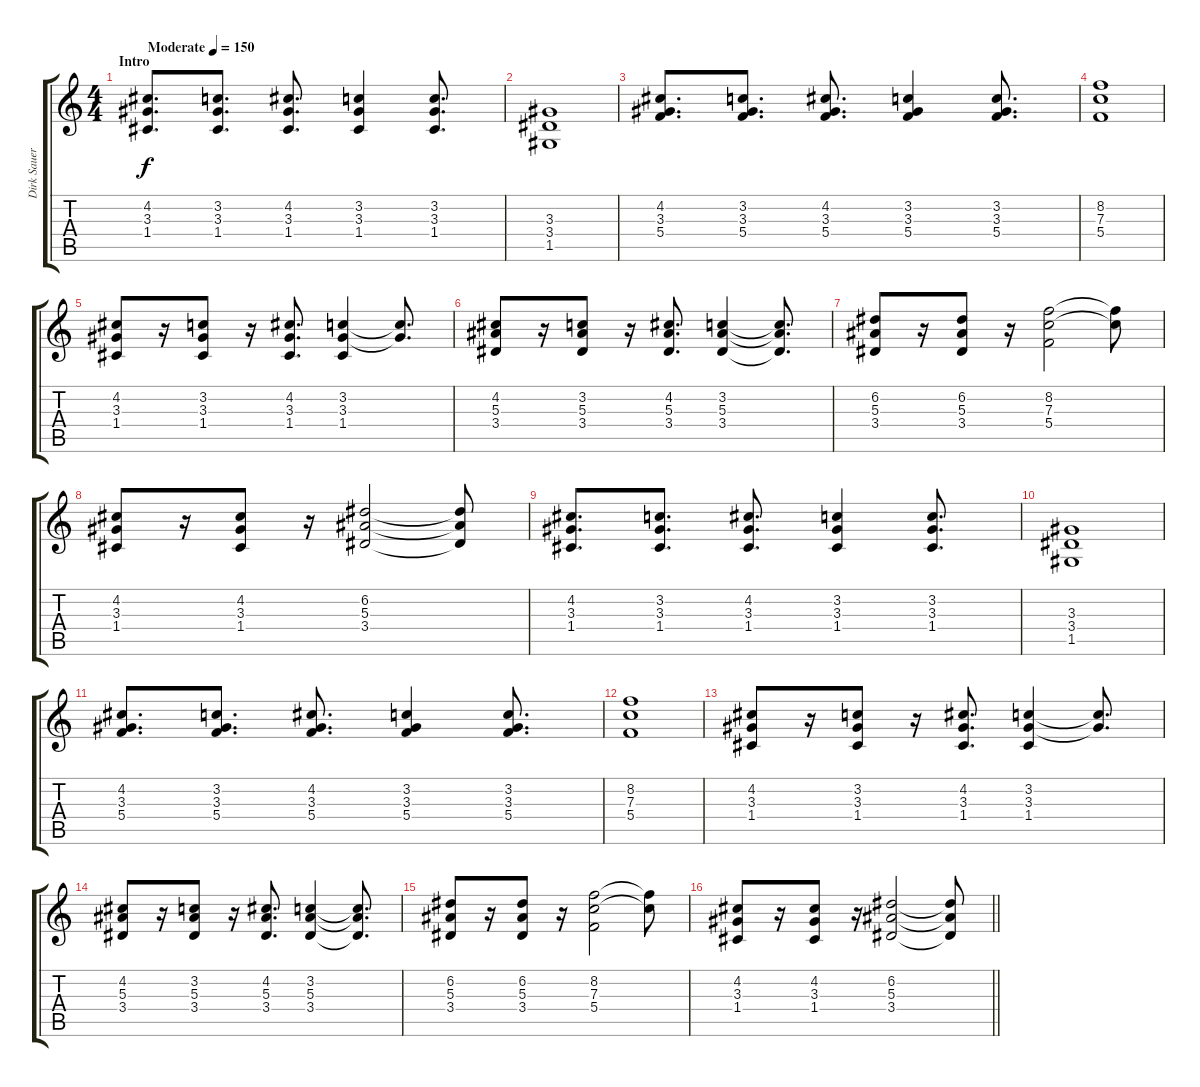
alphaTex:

\track ("Dirk Sauer - Rhythm guitar" "Dirk Sauer") {instrument distortionguitar}
\staff {score tabs}
\tuning (D4 A3 F3 C3 G2 D2) {hide}
\ts (4 4)
\section ("" "Intro")
\tempo (150 "Moderate")
\clef g2
\ks c
(4.2 3.3 1.4).8{d dy f instrument distortionguitar} (3.2 3.3 1.4).8{d} (4.2 3.3 1.4).8{d} (3.2 3.3 1.4).4 (3.2 3.3 1.4).8{d} |
(3.3 3.4 1.5).1 |
(4.2 3.3 5.4).8{d} (3.2 3.3 5.4).8{d} (4.2 3.3 5.4).8{d} (3.2 3.3 5.4).4 (3.2 3.3 5.4).8{d} |
(8.2 7.3 5.4).1 |
(4.2 3.3 1.4).8 r.16 (3.2 3.3 1.4).8 r.16 (4.2 3.3 1.4).8{d} (3.2 3.3 1.4).4 (3.2{t} 3.3{t}).8{d} |
(4.2 5.3 3.4).8 r.16 (3.2 5.3 3.4).8 r.16 (4.2 5.3 3.4).8{d} (3.2 5.3 3.4).4 (3.2{t} 5.3{t} 3.4{t}).8{d} |
(6.2 5.3 3.4).8 r.16 (6.2 5.3 3.4).8 r.16 (8.2 7.3 5.4).2 (8.2{t} 7.3{t}).8 |
(4.2 3.3 1.4).8 r.16 (4.2 3.3 1.4).8 r.16 (6.2 5.3 3.4).2 (6.2{t} 5.3{t} 3.4{t}).8 |
(4.2 3.3 1.4).8{d} (3.2 3.3 1.4).8{d} (4.2 3.3 1.4).8{d} (3.2 3.3 1.4).4 (3.2 3.3 1.4).8{d} |
(3.3 3.4 1.5).1 |
(4.2 3.3 5.4).8{d} (3.2 3.3 5.4).8{d} (4.2 3.3 5.4).8{d} (3.2 3.3 5.4).4 (3.2 3.3 5.4).8{d} |
(8.2 7.3 5.4).1 |
(4.2 3.3 1.4).8 r.16 (3.2 3.3 1.4).8 r.16 (4.2 3.3 1.4).8{d} (3.2 3.3 1.4).4 (3.2{t} 3.3{t}).8{d} |
(4.2 5.3 3.4).8 r.16 (3.2 5.3 3.4).8 r.16 (4.2 5.3 3.4).8{d} (3.2 5.3 3.4).4 (3.2{t} 5.3{t} 3.4{t}).8{d} |
(6.2 5.3 3.4).8 r.16 (6.2 5.3 3.4).8 r.16 (8.2 7.3 5.4).2 (8.2{t} 7.3{t}).8 |
\barLineRight lightlight
(4.2 3.3 1.4).8 r.16 (4.2 3.3 1.4).8 r.16 (6.2 5.3 3.4).2 (6.2{t} 5.3{t} 3.4{t}).8
